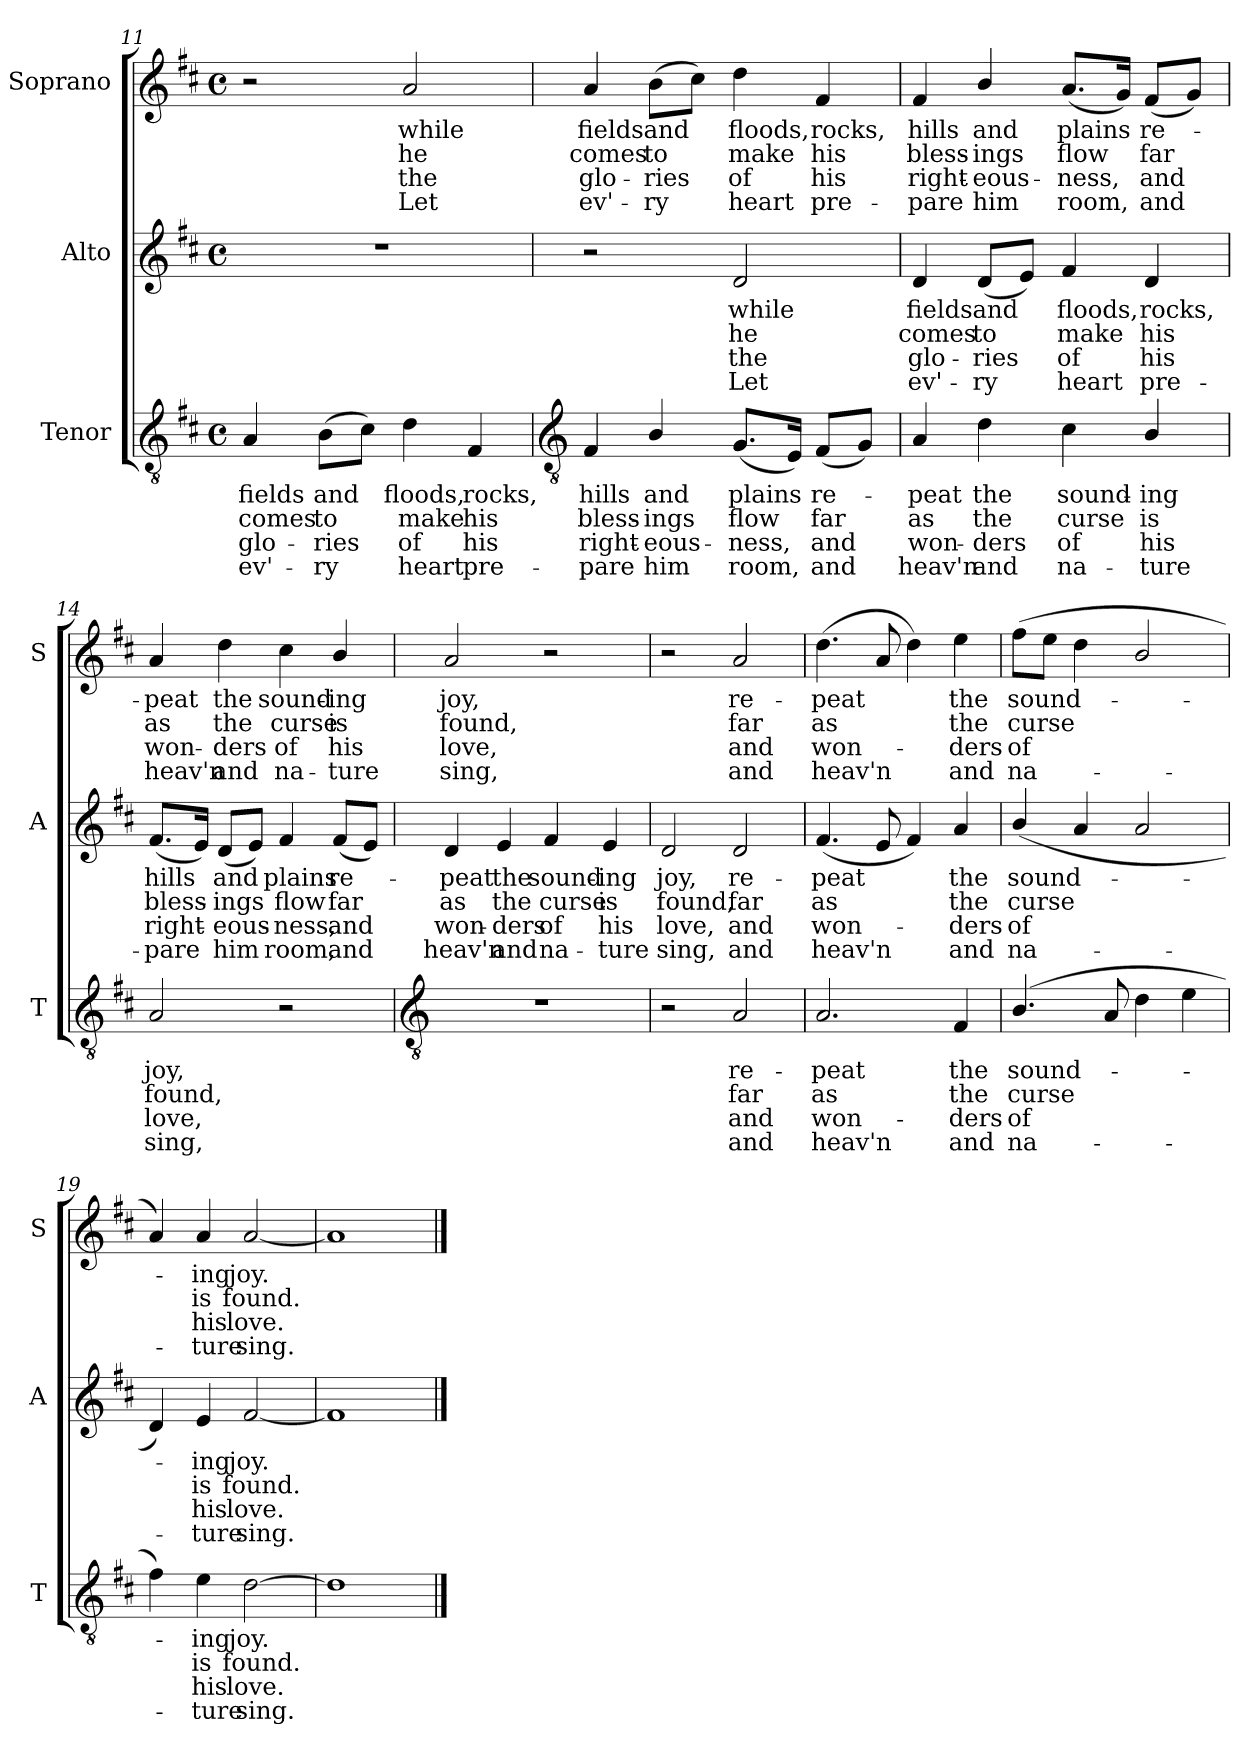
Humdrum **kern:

**kern	**text	**text	**text	**text	**kern	**text	**text	**text	**text	**kern	**text	**text	**text	**text
*part3	*part3	*part3	*part3	*part3	*part2	*part2	*part2	*part2	*part2	*part1	*part1	*part1	*part1	*part1
*staff3	*staff3	*staff3	*staff3	*staff3	*staff2	*staff2	*staff2	*staff2	*staff2	*staff1	*staff1	*staff1	*staff1	*staff1
*I"Tenor	*	*	*	*	*I"Alto	*	*	*	*	*I"Soprano	*	*	*	*
*I'T	*	*	*	*	*I'A	*	*	*	*	*I'S	*	*	*	*
*clefGv2	*	*	*	*	*clefG2	*	*	*	*	*clefG2	*	*	*	*
*k[f#c#]	*	*	*	*	*k[f#c#]	*	*	*	*	*k[f#c#]	*	*	*	*
*D:	*	*	*	*	*D:	*	*	*	*	*D:	*	*	*	*
*M4/4	*	*	*	*	*M4/4	*	*	*	*	*M4/4	*	*	*	*
*met(c)	*	*	*	*	*met(c)	*	*	*	*	*met(c)	*	*	*	*
=11	=11	=11	=11	=11	=11	=11	=11	=11	=11	=11	=11	=11	=11	=11
!	!LO:LY:b	!LO:LY:b	!LO:LY:b	!LO:LY:b	!	!	!	!	!	!	!	!	!	!
4A	fields	comes	glo-	-ev'-	1r	.	.	.	.	2r	.	.	.	.
!	!LO:LY:b	!LO:LY:b	!LO:LY:b	!LO:LY:b	!	!	!	!	!	!	!	!	!	!
(>8BL	-and	to	ries	ry	.	.	.	.	.	.	.	.	.	.
8c#J)	.	.	.	.	.	.	.	.	.	.	.	.	.	.
!	!LO:LY:b	!LO:LY:b	!LO:LY:b	!LO:LY:b	!	!	!	!	!	!	!LO:LY:b	!LO:LY:b	!LO:LY:b	!LO:LY:b
4d	floods,	make	of	heart	.	.	.	.	.	2a	while	he	the	Let
!	!LO:LY:b	!LO:LY:b	!LO:LY:b	!LO:LY:b	!	!	!	!	!	!	!	!	!	!
4F#	rocks,	his	his	pre-	.	.	.	.	.	.	.	.	.	.
!!LO:LB:g=z
=12	=12	=12	=12	=12	=12	=12	=12	=12	=12	=12	=12	=12	=12	=12
*clefGv2	*	*	*	*	*	*	*	*	*	*	*	*	*	*
!	!LO:LY:b	!LO:LY:b	!LO:LY:b	!LO:LY:b	!	!	!	!	!	!	!LO:LY:b	!LO:LY:b	!LO:LY:b	!LO:LY:b
4F#	-hills	bless-	-right-	-pare	2r	.	.	.	.	4a	fields	comes	glo-	-ev'-
!	!LO:LY:b	!LO:LY:b	!LO:LY:b	!LO:LY:b	!	!	!	!	!	!	!LO:LY:b	!LO:LY:b	!LO:LY:b	!LO:LY:b
4B/	and	ings	eous-	-him	.	.	.	.	.	(>8bL	-and	to	ries	ry
.	.	.	.	.	.	.	.	.	.	8cc#J)	.	.	.	.
!	!LO:LY:b	!LO:LY:b	!LO:LY:b	!LO:LY:b	!	!LO:LY:b	!LO:LY:b	!LO:LY:b	!LO:LY:b	!	!LO:LY:b	!LO:LY:b	!LO:LY:b	!LO:LY:b
(<8.GL	plains	flow	ness,	room,	2d	while	he	the	Let	4dd	floods,	make	of	heart
16EJ)	.	.	.	.	.	.	.	.	.	.	.	.	.	.
!	!LO:LY:b	!LO:LY:b	!LO:LY:b	!LO:LY:b	!	!	!	!	!	!	!LO:LY:b	!LO:LY:b	!LO:LY:b	!LO:LY:b
(<8F#L	re-	far	and	and	.	.	.	.	.	4f#	rocks,	his	his	pre-
8GJ)	.	.	.	.	.	.	.	.	.	.	.	.	.	.
=13	=13	=13	=13	=13	=13	=13	=13	=13	=13	=13	=13	=13	=13	=13
!	!LO:LY:b	!LO:LY:b	!LO:LY:b	!LO:LY:b	!	!LO:LY:b	!LO:LY:b	!LO:LY:b	!LO:LY:b	!	!LO:LY:b	!LO:LY:b	!LO:LY:b	!LO:LY:b
4A	peat	as	won-	-heav'n	4d	fields	comes	glo-	-ev'-	4f#	-hills	bless-	-right-	-pare
!	!LO:LY:b	!LO:LY:b	!LO:LY:b	!LO:LY:b	!	!LO:LY:b	!LO:LY:b	!LO:LY:b	!LO:LY:b	!	!LO:LY:b	!LO:LY:b	!LO:LY:b	!LO:LY:b
4d	the	the	ders	and	(<8dL	-and	to	ries	ry	4b/	and	ings	eous-	-him
.	.	.	.	.	8eJ)	.	.	.	.	.	.	.	.	.
!	!LO:LY:b	!LO:LY:b	!LO:LY:b	!LO:LY:b	!	!LO:LY:b	!LO:LY:b	!LO:LY:b	!LO:LY:b	!	!LO:LY:b	!LO:LY:b	!LO:LY:b	!LO:LY:b
4c#	sound-	-curse	of	na-	4f#	floods,	make	of	heart	(<8.aL	plains	flow	ness,	room,
.	.	.	.	.	.	.	.	.	.	16gJ)	.	.	.	.
!	!LO:LY:b	!LO:LY:b	!LO:LY:b	!LO:LY:b	!	!LO:LY:b	!LO:LY:b	!LO:LY:b	!LO:LY:b	!	!LO:LY:b	!LO:LY:b	!LO:LY:b	!LO:LY:b
4B/	-ing	is	his	ture	4d	rocks,	his	his	pre-	(<8f#L	re-	far	and	and
.	.	.	.	.	.	.	.	.	.	8gJ)	.	.	.	.
=14	=14	=14	=14	=14	=14	=14	=14	=14	=14	=14	=14	=14	=14	=14
!	!LO:LY:b	!LO:LY:b	!LO:LY:b	!LO:LY:b	!	!LO:LY:b	!LO:LY:b	!LO:LY:b	!LO:LY:b	!	!LO:LY:b	!LO:LY:b	!LO:LY:b	!LO:LY:b
2A	joy,	found,	love,	sing,	(<8.f#L	-hills	bless-	right-	pare	4a	peat	as	won-	-heav'n
.	.	.	.	.	16eJ)	.	.	.	.	.	.	.	.	.
!	!	!	!	!	!	!LO:LY:b	!LO:LY:b	!LO:LY:b	!LO:LY:b	!	!LO:LY:b	!LO:LY:b	!LO:LY:b	!LO:LY:b
.	.	.	.	.	(<8dL	and	ings	eous-	him	4dd	the	the	ders	and
.	.	.	.	.	8eJ)	.	.	.	.	.	.	.	.	.
!	!	!	!	!	!	!LO:LY:b	!LO:LY:b	!LO:LY:b	!LO:LY:b	!	!LO:LY:b	!LO:LY:b	!LO:LY:b	!LO:LY:b
2r	.	.	.	.	4f#	plains	flow	ness,	room,	4cc#	sound-	-curse	of	na-
!	!	!	!	!	!	!LO:LY:b	!LO:LY:b	!LO:LY:b	!LO:LY:b	!	!LO:LY:b	!LO:LY:b	!LO:LY:b	!LO:LY:b
.	.	.	.	.	(<8f#L	re-	far	and	and	4b/	-ing	is	his	ture
.	.	.	.	.	8eJ)	.	.	.	.	.	.	.	.	.
!!LO:LB:g=z
=15	=15	=15	=15	=15	=15	=15	=15	=15	=15	=15	=15	=15	=15	=15
*clefGv2	*	*	*	*	*	*	*	*	*	*	*	*	*	*
!	!	!	!	!	!	!LO:LY:b	!LO:LY:b	!LO:LY:b	!LO:LY:b	!	!LO:LY:b	!LO:LY:b	!LO:LY:b	!LO:LY:b
1r	.	.	.	.	4d	peat	as	won-	-heav'n	2a	joy,	found,	love,	sing,
!	!	!	!	!	!	!LO:LY:b	!LO:LY:b	!LO:LY:b	!LO:LY:b	!	!	!	!	!
.	.	.	.	.	4e	the	the	ders	and	.	.	.	.	.
!	!	!	!	!	!	!LO:LY:b	!LO:LY:b	!LO:LY:b	!LO:LY:b	!	!	!	!	!
.	.	.	.	.	4f#	sound-	-curse	of	na-	2r	.	.	.	.
!	!	!	!	!	!	!LO:LY:b	!LO:LY:b	!LO:LY:b	!LO:LY:b	!	!	!	!	!
.	.	.	.	.	4e	-ing	is	his	ture	.	.	.	.	.
=16	=16	=16	=16	=16	=16	=16	=16	=16	=16	=16	=16	=16	=16	=16
!	!	!	!	!	!	!LO:LY:b	!LO:LY:b	!LO:LY:b	!LO:LY:b	!	!	!	!	!
2r	.	.	.	.	2d	joy,	found,	love,	sing,	2r	.	.	.	.
!	!LO:LY:b	!LO:LY:b	!LO:LY:b	!LO:LY:b	!	!LO:LY:b	!LO:LY:b	!LO:LY:b	!LO:LY:b	!	!LO:LY:b	!LO:LY:b	!LO:LY:b	!LO:LY:b
2A	re-	-far	and	and	2d	re-	-far	and	and	2a	re-	-far	and	and
=17	=17	=17	=17	=17	=17	=17	=17	=17	=17	=17	=17	=17	=17	=17
!	!LO:LY:b	!LO:LY:b	!LO:LY:b	!LO:LY:b	!	!LO:LY:b	!LO:LY:b	!LO:LY:b	!LO:LY:b	!	!LO:LY:b	!LO:LY:b	!LO:LY:b	!LO:LY:b
2.A	peat	as	won-	-heav'n	(<4.f#	peat	as	won-	heav'n	(>4.dd	peat	as	won-	heav'n
.	.	.	.	.	8e	.	.	.	.	8a	.	.	.	.
.	.	.	.	.	4f#)	.	.	.	.	4dd)	.	.	.	.
!	!LO:LY:b	!LO:LY:b	!LO:LY:b	!LO:LY:b	!	!LO:LY:b	!LO:LY:b	!LO:LY:b	!LO:LY:b	!	!LO:LY:b	!LO:LY:b	!LO:LY:b	!LO:LY:b
4F#	the	the	ders	and	4a	the	the	ders	and	4ee	the	the	ders	and
=18	=18	=18	=18	=18	=18	=18	=18	=18	=18	=18	=18	=18	=18	=18
!	!LO:LY:b	!LO:LY:b	!LO:LY:b	!LO:LY:b	!	!LO:LY:b	!LO:LY:b	!LO:LY:b	!LO:LY:b	!	!LO:LY:b	!LO:LY:b	!LO:LY:b	!LO:LY:b
(>4.B/	sound-	curse	of	na-	(<4b/	sound-	curse	of	na-	(>8ff#L	sound-	curse	of	na-
.	.	.	.	.	.	.	.	.	.	8eeJ	.	.	.	.
.	.	.	.	.	4a	.	.	.	.	4dd	.	.	.	.
8A	.	.	.	.	.	.	.	.	.	.	.	.	.	.
4d	.	.	.	.	2a	.	.	.	.	2b/	.	.	.	.
4e	.	.	.	.	.	.	.	.	.	.	.	.	.	.
=19	=19	=19	=19	=19	=19	=19	=19	=19	=19	=19	=19	=19	=19	=19
4f#)	.	.	.	.	4d)	.	.	.	.	4a)	.	.	.	.
!	!LO:LY:b	!LO:LY:b	!LO:LY:b	!LO:LY:b	!	!LO:LY:b	!LO:LY:b	!LO:LY:b	!LO:LY:b	!	!LO:LY:b	!LO:LY:b	!LO:LY:b	!LO:LY:b
4e	ing	is	his	ture	4e	ing	is	his	ture	4a	ing	is	his	ture
!	!LO:LY:b	!LO:LY:b	!LO:LY:b	!LO:LY:b	!	!LO:LY:b	!LO:LY:b	!LO:LY:b	!LO:LY:b	!	!LO:LY:b	!LO:LY:b	!LO:LY:b	!LO:LY:b
[2d	joy.	found.	love.	sing.	[2f#	joy.	found.	love.	sing.	[2a	joy.	found.	love.	sing.
=20	=20	=20	=20	=20	=20	=20	=20	=20	=20	=20	=20	=20	=20	=20
1d]	.	.	.	.	1f#]	.	.	.	.	1a]	.	.	.	.
==	==	==	==	==	==	==	==	==	==	==	==	==	==	==
*-	*-	*-	*-	*-	*-	*-	*-	*-	*-	*-	*-	*-	*-	*-
